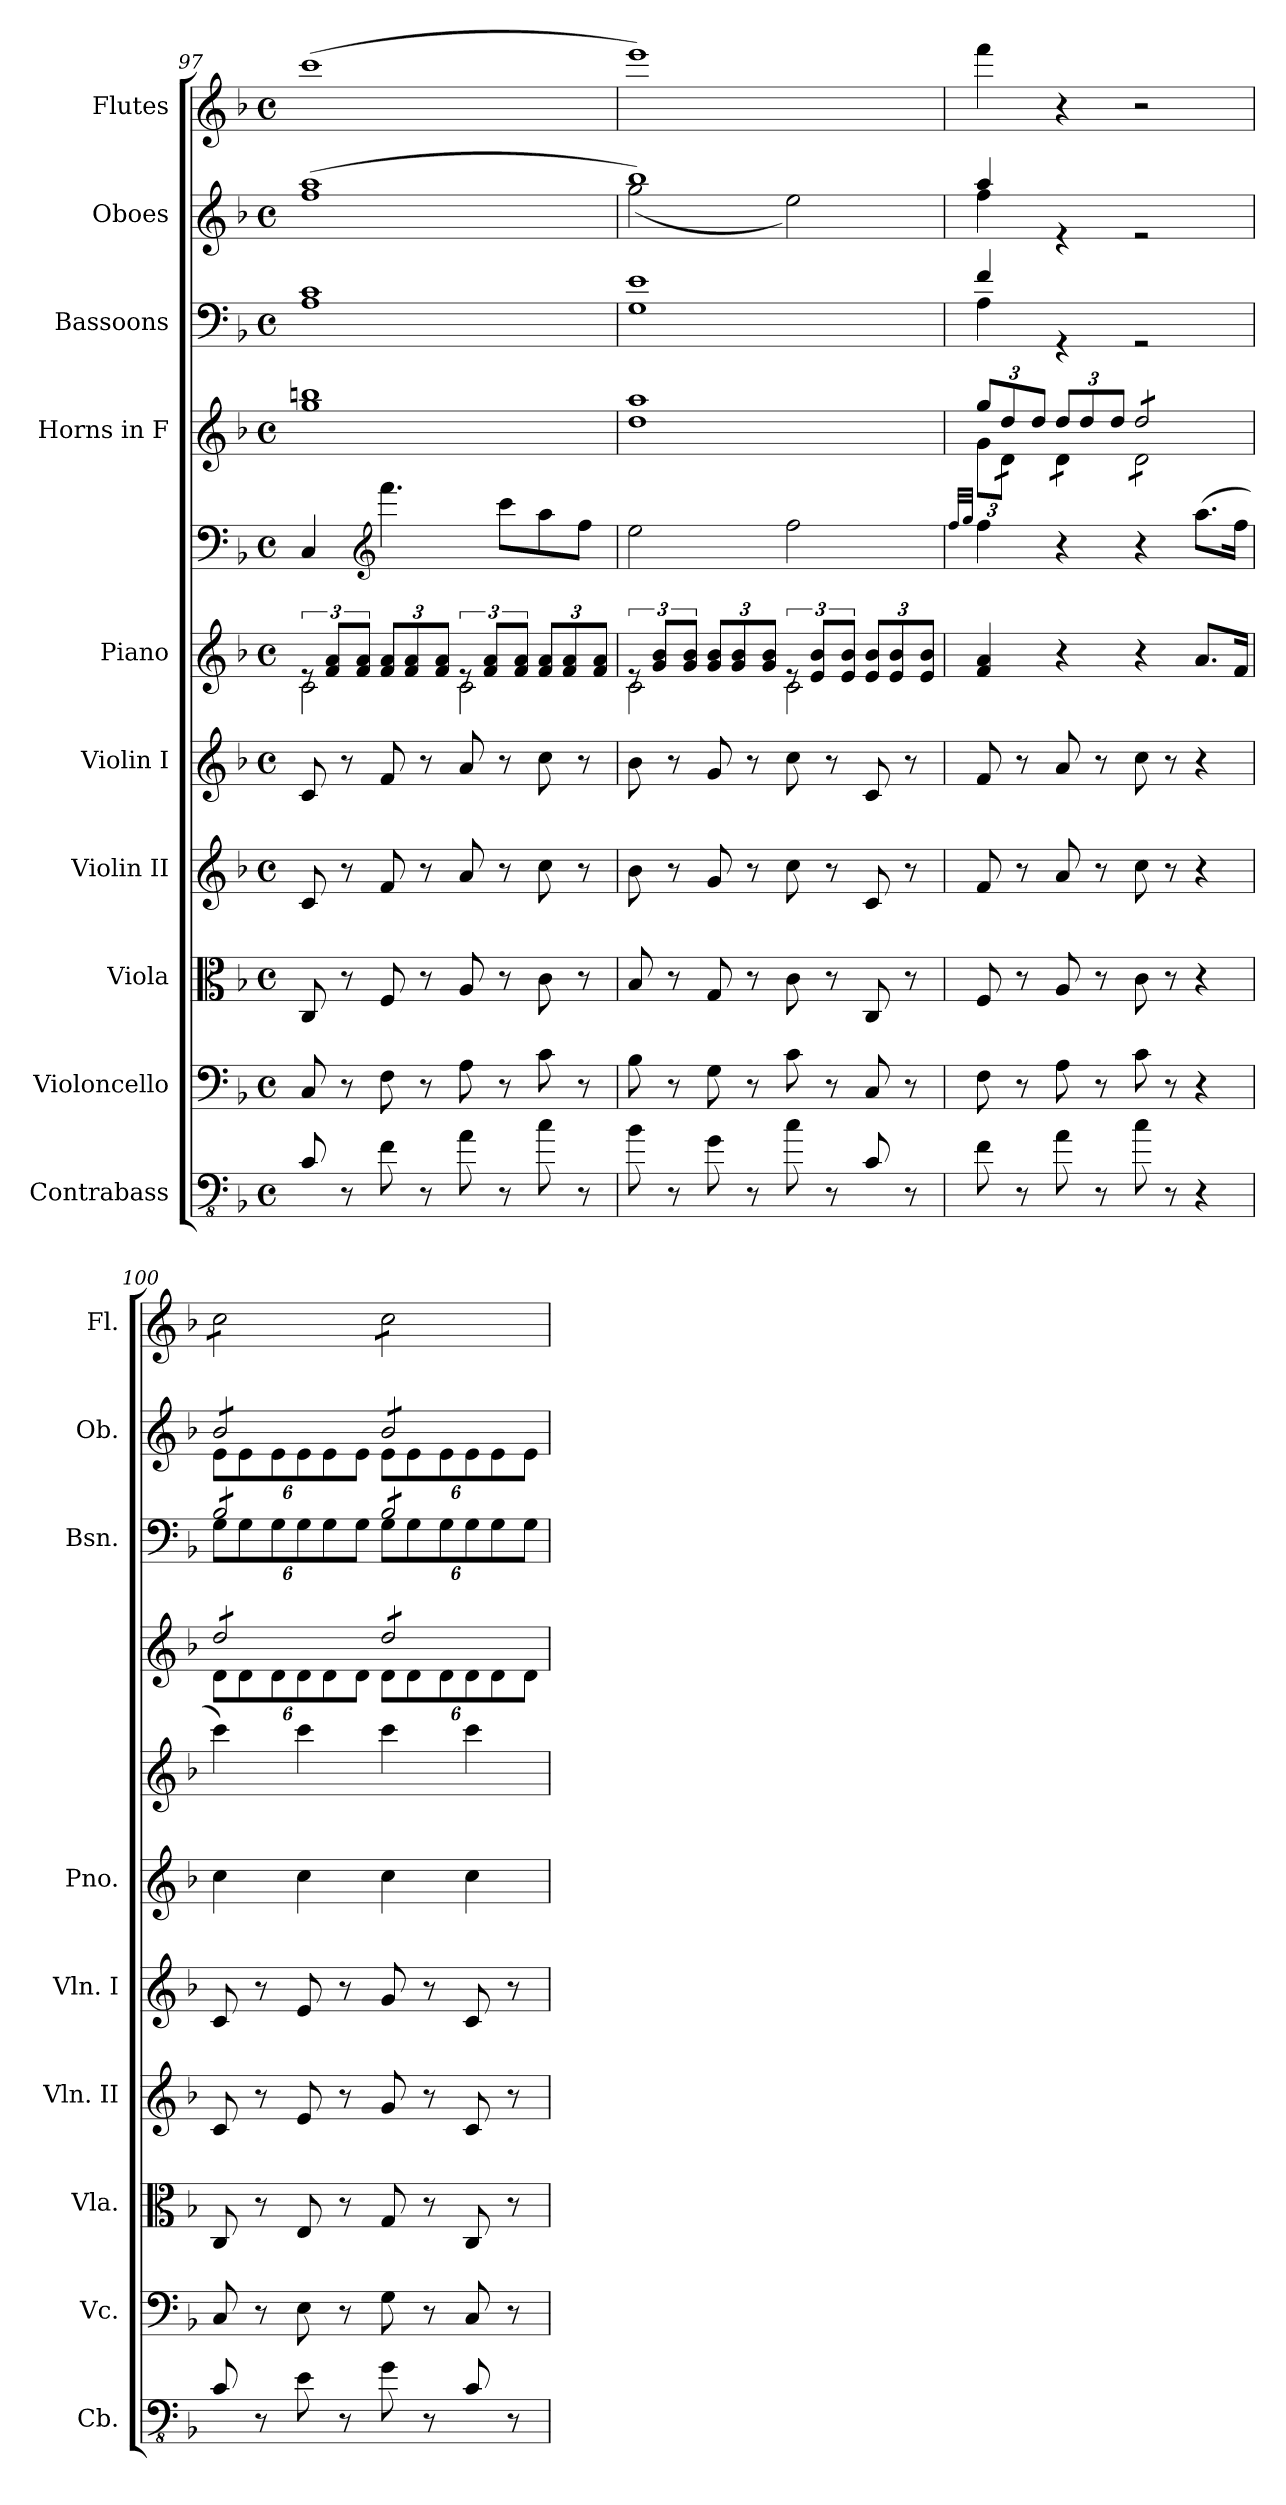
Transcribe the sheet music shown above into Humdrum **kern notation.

**kern	**kern	**kern	**kern	**kern	**kern	**kern	**kern	**kern	**kern	**kern
*part10	*part9	*part8	*part7	*part6	*part5	*part5	*part4	*part3	*part2	*part1
*staff11	*staff10	*staff9	*staff8	*staff7	*staff6	*staff5	*staff4	*staff3	*staff2	*staff1
*I"Contrabass	*I"Violoncello	*I"Viola	*I"Violin II	*I"Violin I	*I"Piano	*	*I"Horns in F	*I"Bassoons	*I"Oboes	*I"Flutes
*I'Cb.	*I'Vc.	*I'Vla.	*I'Vln. II	*I'Vln. I	*I'Pno.	*	*	*I'Bsn.	*I'Ob.	*I'Fl.
*clefFv4	*clefF4	*clefC3	*clefG2	*clefG2	*clefG2	*clefF4	*clefG2	*clefF4	*clefG2	*clefG2
*ITrd7c12	*	*	*	*	*	*	*ITrd4c7	*	*	*
*k[b-]	*k[b-]	*k[b-]	*k[b-]	*k[b-]	*k[b-]	*k[b-]	*k[b-e-]	*k[b-]	*k[b-]	*k[b-]
*M4/4	*M4/4	*M4/4	*M4/4	*M4/4	*M4/4	*M4/4	*M4/4	*M4/4	*M4/4	*M4/4
*met(c)	*met(c)	*met(c)	*met(c)	*met(c)	*met(c)	*met(c)	*met(c)	*met(c)	*met(c)	*met(c)
=97	=97	=97	=97	=97	=97	=97	=97	=97	=97	=97
*	*	*	*	*	*^	*	*^	*^	*^	*
8CC/	8C/	8C/	8c/	8c/	12re	2c\	4C/	1een	1cc	1c	1A	(1aa	1ff	(1ccc
.	.	.	.	.	12f/ 12a/L	.	.	.	.	.	.	.	.	.
8r	8r	8r	8r	8r	.	.	.	.	.	.	.	.	.	.
.	.	.	.	.	12f/ 12a/J	.	.	.	.	.	.	.	.	.
*	*	*	*	*	*	*	*clefG2	*	*	*	*	*	*	*
*	*	*	*	*	*Xbrackettup	*	*	*	*	*	*	*	*	*
8FF\	8F\	8F/	8f/	8f/	12f/ 12a/L	.	4.fff\	.	.	.	.	.	.	.
.	.	.	.	.	12f/ 12a/	.	.	.	.	.	.	.	.	.
8r	8r	8r	8r	8r	.	.	.	.	.	.	.	.	.	.
.	.	.	.	.	12f/ 12a/J	.	.	.	.	.	.	.	.	.
*	*	*	*	*	*brackettup	*	*	*	*	*	*	*	*	*
8AA\	8A\	8A/	8a/	8a/	12re	2c\	.	.	.	.	.	.	.	.
.	.	.	.	.	12f/ 12a/L	.	.	.	.	.	.	.	.	.
8r	8r	8r	8r	8r	.	.	8ccc\L	.	.	.	.	.	.	.
.	.	.	.	.	12f/ 12a/J	.	.	.	.	.	.	.	.	.
*	*	*	*	*	*Xbrackettup	*	*	*	*	*	*	*	*	*
8C\	8c\	8c\	8cc\	8cc\	12f/ 12a/L	.	8aa\	.	.	.	.	.	.	.
.	.	.	.	.	12f/ 12a/	.	.	.	.	.	.	.	.	.
8r	8r	8r	8r	8r	.	.	8ff\J	.	.	.	.	.	.	.
.	.	.	.	.	12f/ 12a/J	.	.	.	.	.	.	.	.	.
=98	=98	=98	=98	=98	=98	=98	=98	=98	=98	=98	=98	=98	=98	=98
*	*	*	*	*	*brackettup	*	*	*	*	*	*	*	*	*
8BB-\	8B-\	8B-/	8b-\	8b-\	12re	2c\	2ee\	1dd	1g	1e	1G	1bb-)	(2gg\	1eee)
.	.	.	.	.	12g/ 12b-/L	.	.	.	.	.	.	.	.	.
8r	8r	8r	8r	8r	.	.	.	.	.	.	.	.	.	.
.	.	.	.	.	12g/ 12b-/J	.	.	.	.	.	.	.	.	.
*	*	*	*	*	*Xbrackettup	*	*	*	*	*	*	*	*	*
8GG\	8G\	8G/	8g/	8g/	12g/ 12b-/L	.	.	.	.	.	.	.	.	.
.	.	.	.	.	12g/ 12b-/	.	.	.	.	.	.	.	.	.
8r	8r	8r	8r	8r	.	.	.	.	.	.	.	.	.	.
.	.	.	.	.	12g/ 12b-/J	.	.	.	.	.	.	.	.	.
*	*	*	*	*	*brackettup	*	*	*	*	*	*	*	*	*
8C\	8c\	8c\	8cc\	8cc\	12re	2c\	2ff\	.	.	.	.	.	2ee\)	.
.	.	.	.	.	12e/ 12b-/L	.	.	.	.	.	.	.	.	.
8r	8r	8r	8r	8r	.	.	.	.	.	.	.	.	.	.
.	.	.	.	.	12e/ 12b-/J	.	.	.	.	.	.	.	.	.
*	*	*	*	*	*Xbrackettup	*	*	*	*	*	*	*	*	*
8CC/	8C/	8C/	8c/	8c/	12e/ 12b-/L	.	.	.	.	.	.	.	.	.
.	.	.	.	.	12e/ 12b-/	.	.	.	.	.	.	.	.	.
8r	8r	8r	8r	8r	.	.	.	.	.	.	.	.	.	.
.	.	.	.	.	12e/ 12b-/J	.	.	.	.	.	.	.	.	.
*	*	*	*	*	*v	*v	*	*	*	*	*	*	*	*
!!LO:PB:g=z
=99	=99	=99	=99	=99	=99	=99	=99	=99	=99	=99	=99	=99	=99
.	.	.	.	.	.	32qff/LLL	.	.	.	.	.	.	.
.	.	.	.	.	.	32qgg/JJJ	.	.	.	.	.	.	.
*	*	*	*	*	*	*	*Xbrackettup	*	*	*	*	*	*
8FF\	8F\	8F/	8f/	8f/	4f/ 4a/	4ff\	12cc/L	12c\L	4f/	4A\	4aa/	4ff\	4fff\
.	.	.	.	.	.	.	12g/	12G\	.	.	.	.	.
8r	8r	8r	8r	8r	.	.	.	.	.	.	.	.	.
.	.	.	.	.	.	.	12g/J	12G\J	.	.	.	.	.
8AA\	8A\	8A/	8a/	8a/	4r	4r	12g/L	12G\L	4rGG	2.ryy	4re	2.ryy	4r
.	.	.	.	.	.	.	12g/	12G\	.	.	.	.	.
8r	8r	8r	8r	8r	.	.	.	.	.	.	.	.	.
.	.	.	.	.	.	.	12g/J	12G\J	.	.	.	.	.
*	*	*	*	*	*	*	*tremolo	*	*	*	*	*	*
8C\	8c\	8c\	8cc\	8cc\	4r	4r	12g/L	12G\L	2rGG	.	2re	.	2r
.	.	.	.	.	.	.	12g/	12G\	.	.	.	.	.
8r	8r	8r	8r	8r	.	.	.	.	.	.	.	.	.
.	.	.	.	.	.	.	12g/	12G\	.	.	.	.	.
4r	4r	4r	4r	4r	8.a/L	(8.aa\L	12g/	12G\	.	.	.	.	.
.	.	.	.	.	.	.	12g/	12G\	.	.	.	.	.
.	.	.	.	.	.	.	12g/J	12G\J	.	.	.	.	.
.	.	.	.	.	16f/Jk	16ff\Jk	.	.	.	.	.	.	.
=100	=100	=100	=100	=100	=100	=100	=100	=100	=100	=100	=100	=100	=100
*	*	*	*	*	*	*	*	*	*tremolo	*	*	*	*
*	*	*	*	*	*	*	*	*	*	*	*tremolo	*	*
*	*	*	*	*	*	*	*	*	*	*	*	*	*tremolo
8CC/	8C/	8C/	8c/	8c/	4cc\	4ccc\)	12g/L	12G\L	12B-/L	12G\L	12b-/L	12e\L	12cc\L
.	.	.	.	.	.	.	12g/	12G\	12B-/	12G\	12b-/	12e\	12cc\
8r	8r	8r	8r	8r	.	.	.	.	.	.	.	.	.
.	.	.	.	.	.	.	12g/	12G\	12B-/	12G\	12b-/	12e\	12cc\
8EE\	8E\	8E/	8e/	8e/	4cc\	4ccc\	12g/	12G\	12B-/	12G\	12b-/	12e\	12cc\
.	.	.	.	.	.	.	12g/	12G\	12B-/	12G\	12b-/	12e\	12cc\
8r	8r	8r	8r	8r	.	.	.	.	.	.	.	.	.
.	.	.	.	.	.	.	12g/J	12G\J	12B-/J	12G\J	12b-/J	12e\J	12cc\J
8GG\	8G\	8G/	8g/	8g/	4cc\	4ccc\	12g/L	12G\L	12B-/L	12G\L	12b-/L	12e\L	12cc\L
.	.	.	.	.	.	.	12g/	12G\	12B-/	12G\	12b-/	12e\	12cc\
8r	8r	8r	8r	8r	.	.	.	.	.	.	.	.	.
.	.	.	.	.	.	.	12g/	12G\	12B-/	12G\	12b-/	12e\	12cc\
8CC/	8C/	8C/	8c/	8c/	4cc\	4ccc\	12g/	12G\	12B-/	12G\	12b-/	12e\	12cc\
.	.	.	.	.	.	.	12g/	12G\	12B-/	12G\	12b-/	12e\	12cc\
8r	8r	8r	8r	8r	.	.	.	.	.	.	.	.	.
.	.	.	.	.	.	.	12g/J	12G\J	12B-/J	12G\J	12b-/J	12e\J	12cc\J
*	*	*	*	*	*	*	*	*	*	*	*	*	*Xtremolo
*	*	*	*	*	*	*	*	*	*	*	*Xtremolo	*	*
*	*	*	*	*	*	*	*	*	*Xtremolo	*	*	*	*
*	*	*	*	*	*	*	*Xtremolo	*	*	*	*	*	*
*	*	*	*	*	*	*	*v	*v	*	*	*v	*v	*
*	*	*	*	*	*	*	*	*v	*v	*	*
=	=	=	=	=	=	=	=	=	=	=
*-	*-	*-	*-	*-	*-	*-	*-	*-	*-	*-
